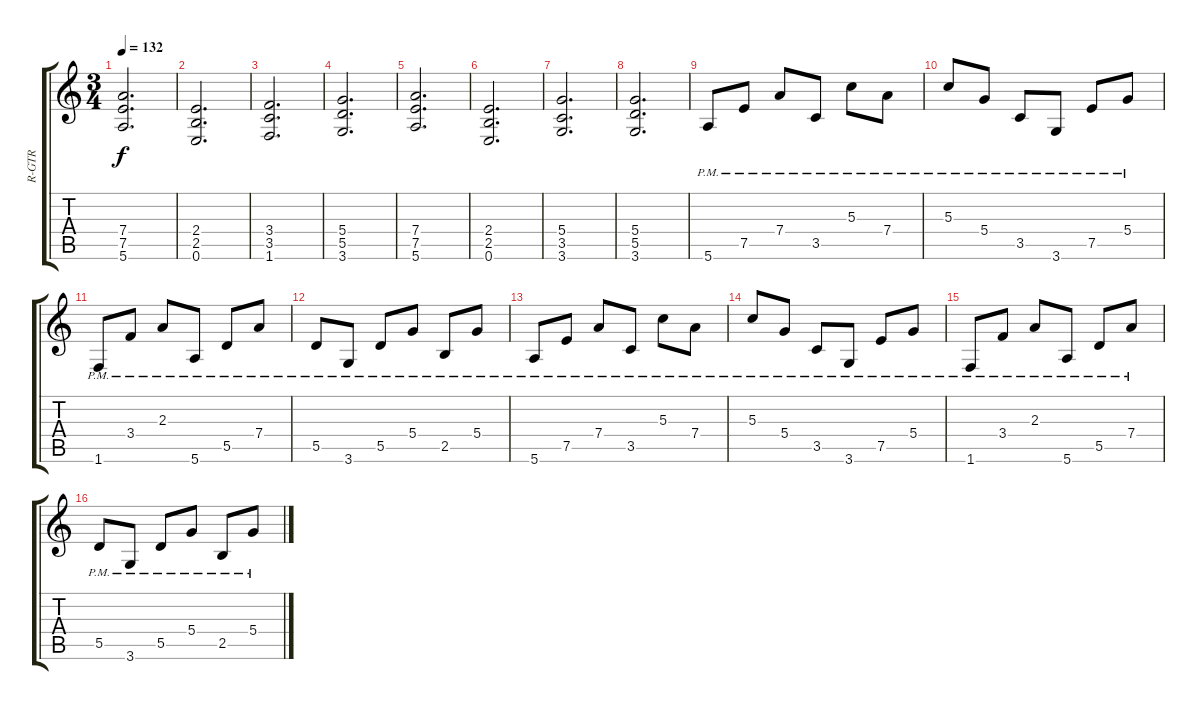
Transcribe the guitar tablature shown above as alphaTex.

\track ("R-GTR" "R-GTR") {instrument distortionguitar}
\staff {score tabs}
\tuning (E4 B3 G3 D3 A2 E2) {hide}
\ts (3 4)
\tempo 132
\clef g2
\ks c
(7.4 7.5 5.6).2{d dy f} |
(2.4 2.5 0.6).2{d} |
(3.4 3.5 1.6).2{d} |
(5.4 5.5 3.6).2{d} |
(7.4 7.5 5.6).2{d} |
(2.4 2.5 0.6).2{d} |
(5.4 3.5 3.6).2{d} |
(5.4 5.5 3.6).2{d} |
5.6{pm}.8 7.5{pm}.8 7.4{pm}.8 3.5{pm}.8 5.3{pm}.8 7.4{pm}.8 |
5.3{pm}.8 5.4{pm}.8 3.5{pm}.8 3.6{pm}.8 7.5{pm}.8 5.4{pm}.8 |
1.6{pm}.8 3.4{pm}.8 2.3{pm}.8 5.6{pm}.8 5.5{pm}.8 7.4{pm}.8 |
5.5{pm}.8 3.6{pm}.8 5.5{pm}.8 5.4{pm}.8 2.5{pm}.8 5.4{pm}.8 |
5.6{pm}.8 7.5{pm}.8 7.4{pm}.8 3.5{pm}.8 5.3{pm}.8 7.4{pm}.8 |
5.3{pm}.8 5.4{pm}.8 3.5{pm}.8 3.6{pm}.8 7.5{pm}.8 5.4{pm}.8 |
1.6{pm}.8 3.4{pm}.8 2.3{pm}.8 5.6{pm}.8 5.5{pm}.8 7.4{pm}.8 |
5.5{pm}.8 3.6{pm}.8 5.5{pm}.8 5.4{pm}.8 2.5{pm}.8 5.4{pm}.8
